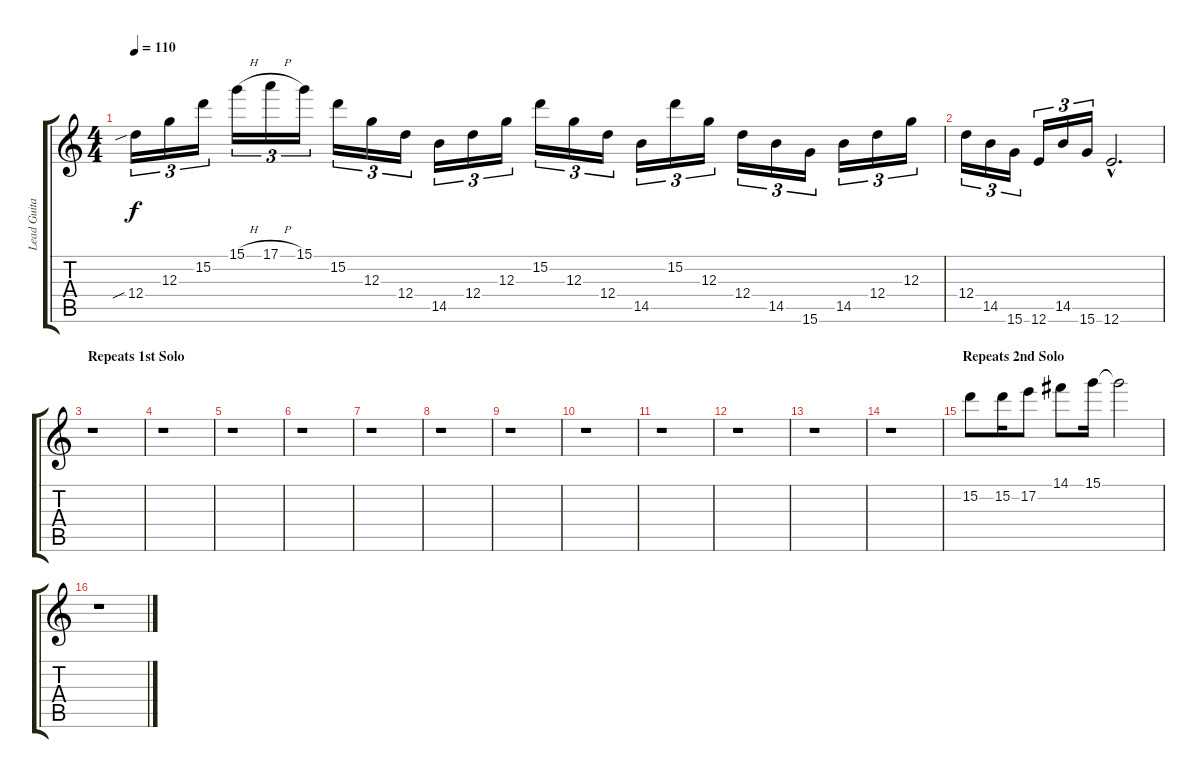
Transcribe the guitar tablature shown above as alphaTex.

\track ("Lead Guitar 2" "Lead Guita") {instrument distortionguitar}
\staff {score tabs}
\tuning (E4 B3 G3 D3 A2 E2) {hide}
\ts (4 4)
\tempo 110
\clef g2
\ks c
12.4{sib}.16{tu (3 2) dy f} 12.3.16{tu (3 2)} 15.2.16{tu (3 2)} 15.1{h}.16{tu (3 2)} 17.1{h}.16{tu (3 2)} 15.1.16{tu (3 2)} 15.2.16{tu (3 2)} 12.3.16{tu (3 2)} 12.4.16{tu (3 2)} 14.5.16{tu (3 2)} 12.4.16{tu (3 2)} 12.3.16{tu (3 2)} 15.2.16{tu (3 2)} 12.3.16{tu (3 2)} 12.4.16{tu (3 2)} 14.5.16{tu (3 2)} 15.2.16{tu (3 2)} 12.3.16{tu (3 2)} 12.4.16{tu (3 2)} 14.5.16{tu (3 2)} 15.6.16{tu (3 2)} 14.5.16{tu (3 2)} 12.4.16{tu (3 2)} 12.3.16{tu (3 2)} |
12.4.16{tu (3 2)} 14.5.16{tu (3 2)} 15.6.16{tu (3 2)} 12.6.16{tu (3 2)} 14.5.16{tu (3 2)} 15.6.16{tu (3 2)} 12.6{hac}.2{d} |
\section ("" "Repeats 1st Solo ")
r.1 |
r.1 |
r.1 |
r.1 |
r.1 |
r.1 |
r.1 |
r.1 |
r.1 |
r.1 |
r.1 |
r.1 |
\section ("" "Repeats 2nd Solo")
15.2.8 15.2.16 17.2.8 14.1.8 15.1.16 15.1{t}.2 |
r.1
